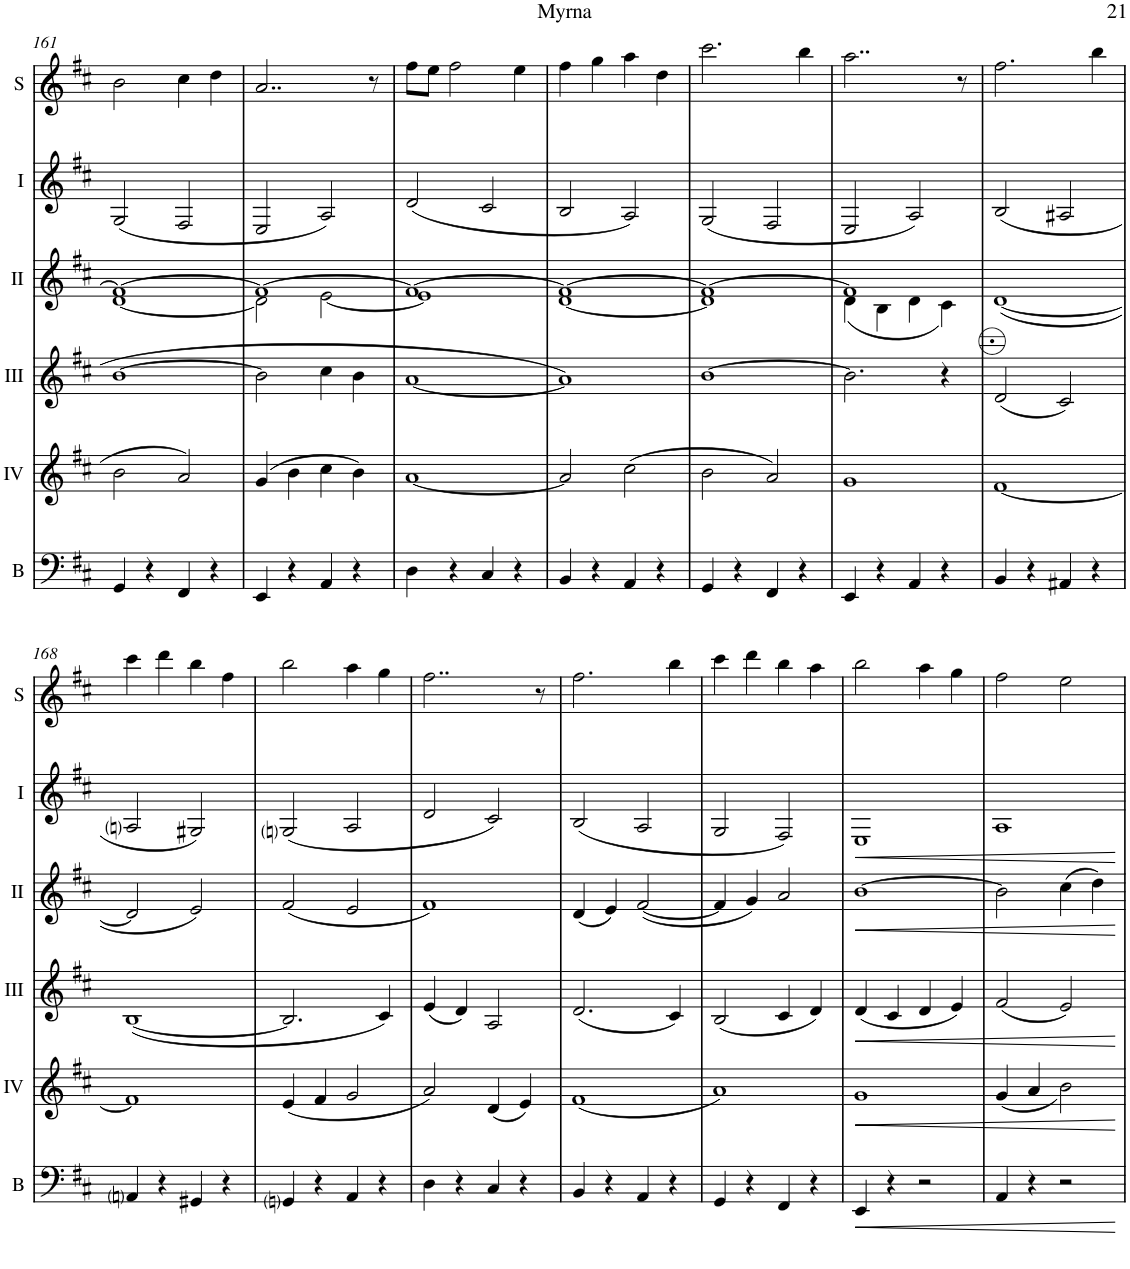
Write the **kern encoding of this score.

**kern	**dynam	**kern	**dynam	**kern	**dynam	**kern	**dynam	**kern	**dynam	**kern
*part6	*part6	*part5	*part5	*part4	*part4	*part3	*part3	*part2	*part2	*part1
*staff6	*staff6	*staff5	*staff5	*staff4	*staff4	*staff3	*staff3	*staff2	*staff2	*staff1
*I"Bass	*	*I"Acc. 4	*	*I"Acc. 3	*	*I"Acc. 2	*	*I"Acc. 1	*	*I"Solo
*I'B	*	*	*	*	*	*	*	*	*	*I'S
!!LO:PB:g=z
*clefF4	*	*clefG2	*	*clefG2	*	*clefG2	*	*clefG2	*	*clefG2
*Trd7c12	*	*Trd7c12	*	*	*	*	*	*Trd7c12	*	*
*k[f#c#]	*	*k[f#c#]	*	*k[f#c#]	*	*k[f#c#]	*	*k[f#c#]	*	*k[f#c#]
*M4/4	*	*M4/4	*	*M4/4	*	*M4/4	*	*M4/4	*	*M4/4
=161	=161	=161	=161	=161	=161	=161	=161	=161	=161	=161
*	*	*	*	*	*	*^	*	*	*	*
4GG/	.	2b\	.	[1B	.	1f#_	[1d	.	(<2G/	.	2b\
4r	.	.	.	.	.	.	.	.	.	.	.
4FF#/	.	2a/	.	.	.	.	.	.	2F#/	.	4cc#\
4r	.	.	.	.	.	.	.	.	.	.	4dd\
=162	=162	=162	=162	=162	=162	=162	=162	=162	=162	=162	=162
4EE/	.	(4g/	.	2B\]	.	1f#_	2d\]	.	2E/	.	2..a/
4r	.	4b\	.	.	.	.	.	.	.	.	.
4AA/	.	4cc#\	.	4c#\	.	.	[2e\	.	2A/)	.	.
4r	.	4b\)	.	4B\	.	.	.	.	.	.	.
.	.	.	.	.	.	.	.	.	.	.	8r
=163	=163	=163	=163	=163	=163	=163	=163	=163	=163	=163	=163
4D\	.	[1a	.	[1A	.	1f#_	1e]	.	(<2d/	.	8ff#\L
.	.	.	.	.	.	.	.	.	.	.	8ee\J
4r	.	.	.	.	.	.	.	.	.	.	2ff#\
4C#/	.	.	.	.	.	.	.	.	2c#/	.	.
4r	.	.	.	.	.	.	.	.	.	.	4ee\
=164	=164	=164	=164	=164	=164	=164	=164	=164	=164	=164	=164
4BB/	.	2a/]	.	1A]	.	1f#_	[1d	.	2B/	.	4ff#\
4r	.	.	.	.	.	.	.	.	.	.	4gg\
4AA/	.	(2cc#\	.	.	.	.	.	.	2A/)	.	4aa\
4r	.	.	.	.	.	.	.	.	.	.	4dd\
=165	=165	=165	=165	=165	=165	=165	=165	=165	=165	=165	=165
4GG/	.	2b\	.	[1B	.	1f#_	1d]	.	(<2G/	.	2.ccc#\
4r	.	.	.	.	.	.	.	.	.	.	.
4FF#/	.	2a/)	.	.	.	.	.	.	2F#/	.	.
4r	.	.	.	.	.	.	.	.	.	.	4bb\
=166	=166	=166	=166	=166	=166	=166	=166	=166	=166	=166	=166
4EE/	.	1g	.	2.B\]	.	1f#]	(4d\	.	2E/	.	2..aa\
4r	.	.	.	.	.	.	4B\	.	.	.	.
4AA/	.	.	.	.	.	.	4d\	.	2A/)	.	.
4r	.	.	.	4r	.	.	4c#\)	.	.	.	.
.	.	.	.	.	.	.	.	.	.	.	8r
*	*	*	*	*	*	*v	*v	*	*	*	*
=167	=167	=167	=167	=167	=167	=167	=167	=167	=167	=167
4BB/	.	[1f#	.	(2d/	.	([1d	.	(<2B/	.	2.ff#\
4r	.	.	.	.	.	.	.	.	.	.
4AA#X/	.	.	.	2c#/)	.	.	.	2A#X/	.	.
4r	.	.	.	.	.	.	.	.	.	4bb\
!!LO:LB:g=z
=168	=168	=168	=168	=168	=168	=168	=168	=168	=168	=168
4AAni/	.	1f#]	.	([1B	.	2d/]	.	2Ani/	.	4ccc#\
4r	.	.	.	.	.	.	.	.	.	4ddd\
4GG#X/	.	.	.	.	.	2e/)	.	2G#X/)	.	4bb\
4r	.	.	.	.	.	.	.	.	.	4ff#\
=169	=169	=169	=169	=169	=169	=169	=169	=169	=169	=169
4GGni/	.	(4e/	.	2.B/]	.	(2f#/	.	(<2Gni/	.	2bb\
4r	.	4f#/	.	.	.	.	.	.	.	.
4AA/	.	2g/	.	.	.	2e/	.	2A/	.	4aa\
4r	.	.	.	4c#/)	.	.	.	.	.	4gg\
=170	=170	=170	=170	=170	=170	=170	=170	=170	=170	=170
4D\	.	2a/)	.	(4e/	.	1f#)	.	2d/	.	2..ff#\
4r	.	.	.	4d/)	.	.	.	.	.	.
4C#/	.	(4d/	.	2A/	.	.	.	2c#/)	.	.
4r	.	4e/)	.	.	.	.	.	.	.	.
.	.	.	.	.	.	.	.	.	.	8r
=171	=171	=171	=171	=171	=171	=171	=171	=171	=171	=171
4BB/	.	(1f#	.	(2.d/	.	(4d/	.	(<2B/	.	2.ff#\
4r	.	.	.	.	.	4e/)	.	.	.	.
4AA/	.	.	.	.	.	([2f#/	.	2A/	.	.
4r	.	.	.	4c#/)	.	.	.	.	.	4bb\
=172	=172	=172	=172	=172	=172	=172	=172	=172	=172	=172
4GG/	.	1a)	.	(2B/	.	4f#/]	.	2G/	.	4ccc#\
4r	.	.	.	.	.	4g/)	.	.	.	4ddd\
4FF#/	.	.	.	4c#/	.	2a/	.	2F#/)	.	4bb\
4r	.	.	.	4d/)	.	.	.	.	.	4aa\
=173	=173	=173	=173	=173	=173	=173	=173	=173	=173	=173
!	!LO:HP:b	!	!LO:HP:b	!	!LO:HP:b	!	!LO:HP:b	!	!LO:HP:b	!
4EE/	<	1g	<	(4d/	<	[1b	<	1E	<	2bb\
4r	.	.	.	4c#/	.	.	.	.	.	.
2r	.	.	.	4d/	.	.	.	.	.	4aa\
.	.	.	.	4e/)	.	.	.	.	.	4gg\
=174	=174	=174	=174	=174	=174	=174	=174	=174	=174	=174
4AA/	.	(<4g/	.	(2f#/	.	2b\]	.	1A	.	2ff#\
4r	.	4a/	.	.	.	.	.	.	.	.
2r	.	2b\)	.	2e/)	.	(4cc#\	.	.	.	2ee\
.	.	.	.	.	.	4dd\)	.	.	.	.
.	[	.	[	.	[	.	[	.	[	.
=	=	=	=	=	=	=	=	=	=	=
*-	*-	*-	*-	*-	*-	*-	*-	*-	*-	*-
